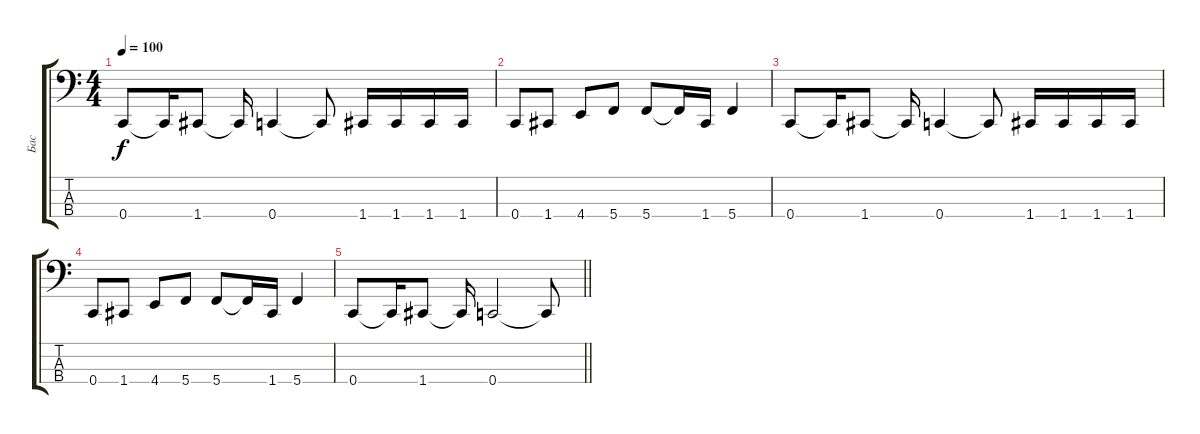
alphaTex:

\track ("Бас" "Бас") {instrument electricbassfinger}
\staff {score tabs}
\tuning (Eb2 Bb1 F1 C1) {hide}
\ts (4 4)
\tempo 100
\clef f4
\ks c
0.4.8{dy f} 0.4{t}.16 1.4.8 1.4{t}.16 0.4.4 0.4{t}.8 1.4.16 1.4.16 1.4.16 1.4.16 |
0.4.8 1.4.8 4.4.8 5.4.8 5.4.8 5.4{t}.16 1.4.16 5.4.4 |
0.4.8 0.4{t}.16 1.4.8 1.4{t}.16 0.4.4 0.4{t}.8 1.4.16 1.4.16 1.4.16 1.4.16 |
0.4.8 1.4.8 4.4.8 5.4.8 5.4.8 5.4{t}.16 1.4.16 5.4.4 |
\barLineRight lightlight
0.4.8 0.4{t}.16 1.4.8 1.4{t}.16 0.4.2 0.4{t}.8
